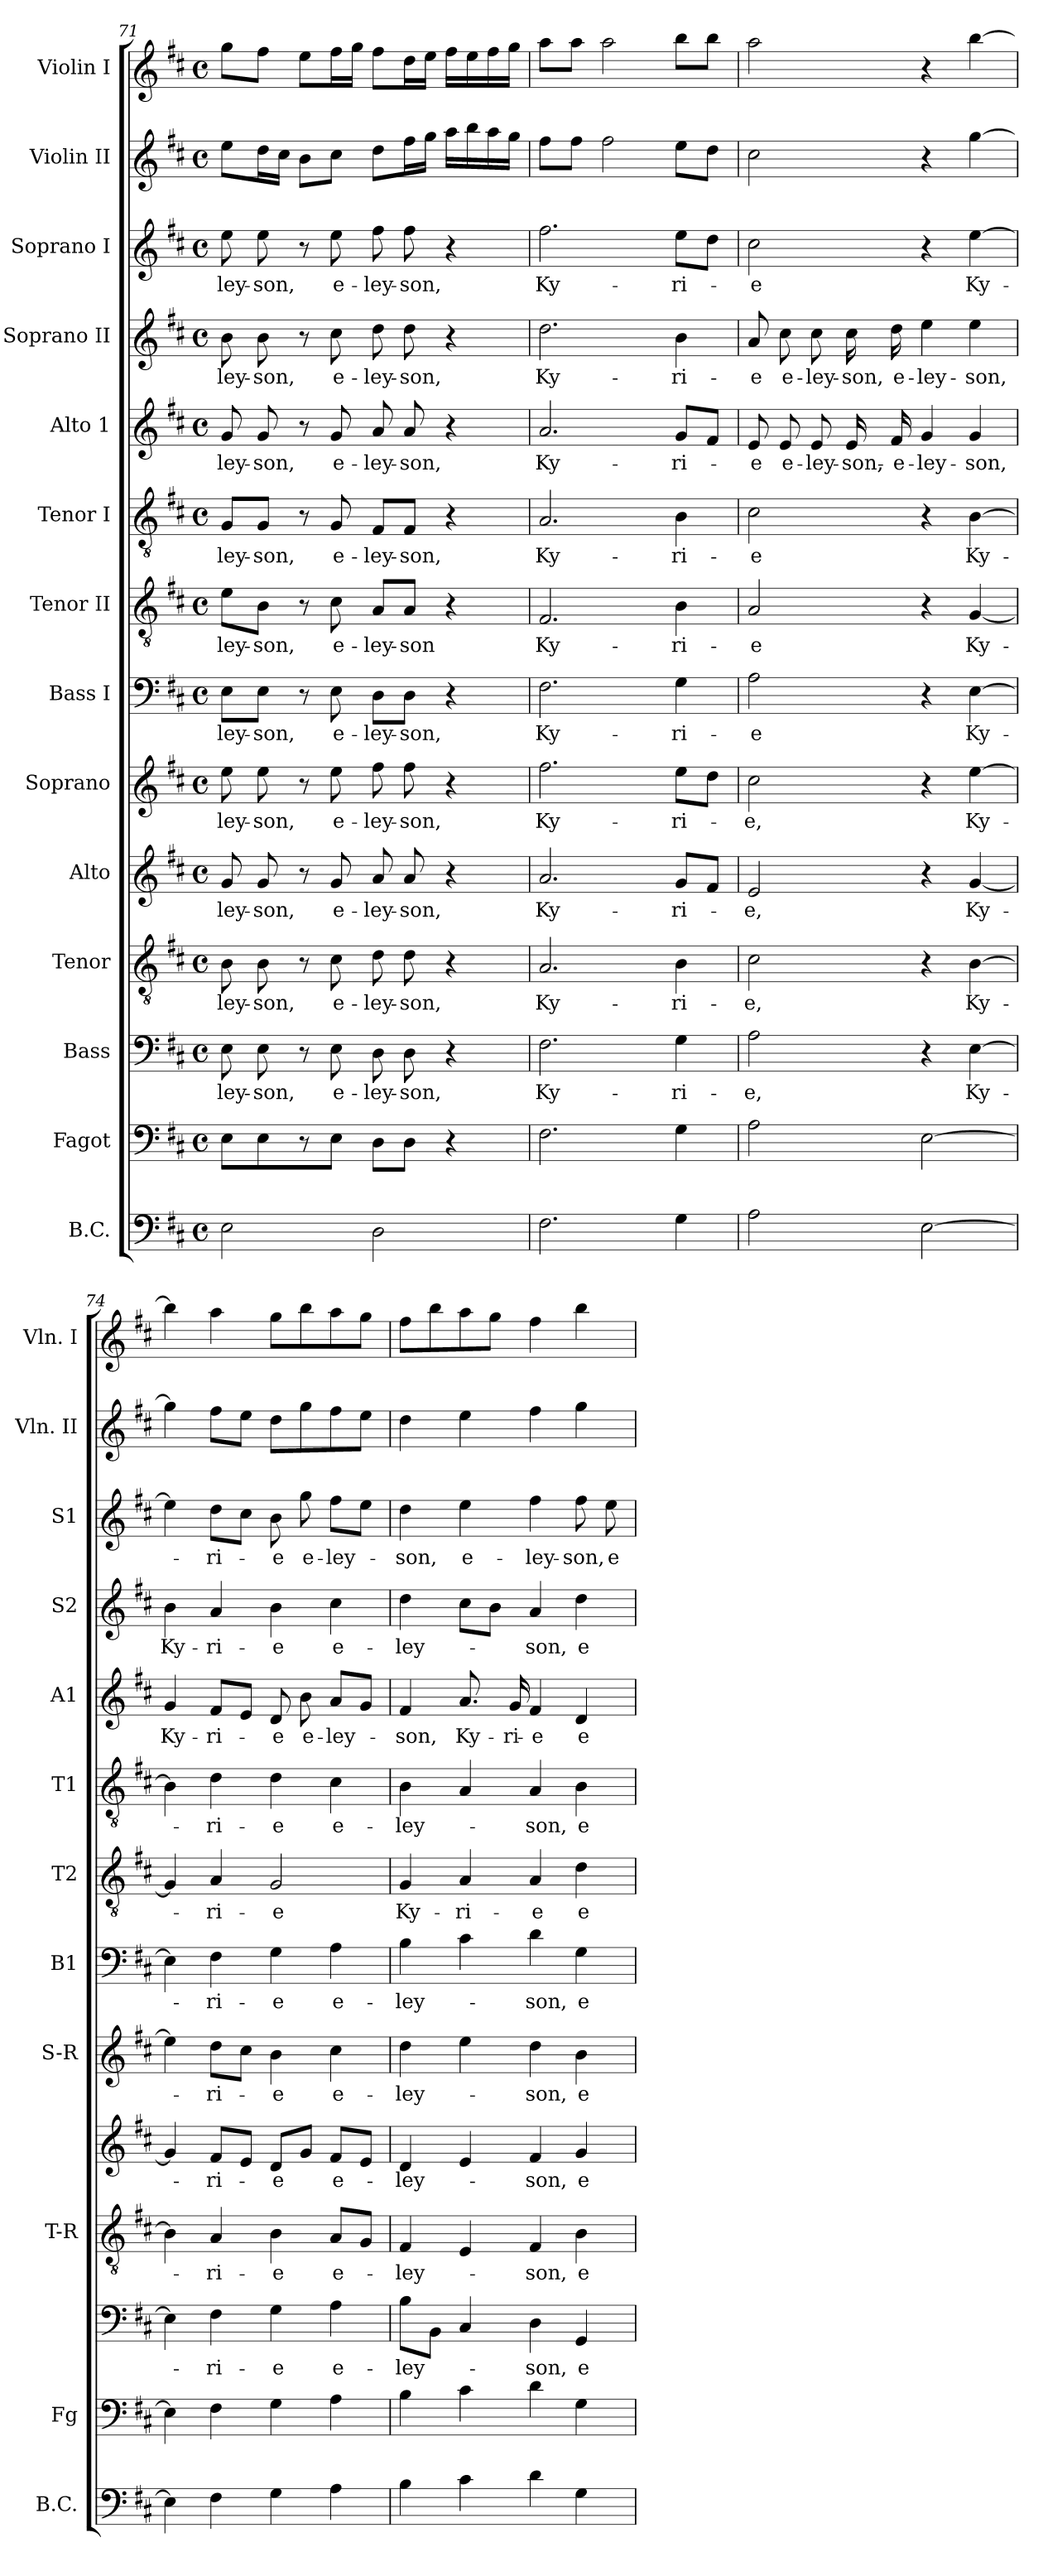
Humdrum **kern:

**kern	**kern	**kern	**text	**kern	**text	**kern	**text	**kern	**text	**kern	**text	**kern	**text	**kern	**text	**kern	**text	**kern	**text	**kern	**text	**kern	**kern
*part14	*part13	*part12	*part12	*part11	*part11	*part10	*part10	*part9	*part9	*part8	*part8	*part7	*part7	*part6	*part6	*part5	*part5	*part4	*part4	*part3	*part3	*part2	*part1
*staff14	*staff13	*staff12	*staff12	*staff11	*staff11	*staff10	*staff10	*staff9	*staff9	*staff8	*staff8	*staff7	*staff7	*staff6	*staff6	*staff5	*staff5	*staff4	*staff4	*staff3	*staff3	*staff2	*staff1
*I"B.C.	*I"Fagot	*I"Bass	*	*I"Tenor	*	*I"Alto	*	*I"Soprano	*	*I"Bass I	*	*I"Tenor II	*	*I"Tenor I	*	*I"Alto 1	*	*I"Soprano II	*	*I"Soprano I	*	*I"Violin II	*I"Violin I
*I'B.C.	*I'Fg	*	*	*I'T-R	*	*	*	*I'S-R	*	*I'B1	*	*I'T2	*	*I'T1	*	*I'A1	*	*I'S2	*	*I'S1	*	*I'Vln. II	*I'Vln. I
*clefF4	*clefF4	*clefF4	*	*clefGv2	*	*clefG2	*	*clefG2	*	*clefF4	*	*clefGv2	*	*clefGv2	*	*clefG2	*	*clefG2	*	*clefG2	*	*clefG2	*clefG2
*k[f#c#]	*k[f#c#]	*k[f#c#]	*	*k[f#c#]	*	*k[f#c#]	*	*k[f#c#]	*	*k[f#c#]	*	*k[f#c#]	*	*k[f#c#]	*	*k[f#c#]	*	*k[f#c#]	*	*k[f#c#]	*	*k[f#c#]	*k[f#c#]
*D:	*D:	*D:	*	*D:	*	*D:	*	*D:	*	*D:	*	*D:	*	*D:	*	*D:	*	*D:	*	*D:	*	*D:	*D:
*M4/4	*M4/4	*M4/4	*	*M4/4	*	*M4/4	*	*M4/4	*	*M4/4	*	*M4/4	*	*M4/4	*	*M4/4	*	*M4/4	*	*M4/4	*	*M4/4	*M4/4
*met(c)	*met(c)	*met(c)	*	*met(c)	*	*met(c)	*	*met(c)	*	*met(c)	*	*met(c)	*	*met(c)	*	*met(c)	*	*met(c)	*	*met(c)	*	*met(c)	*met(c)
=71	=71	=71	=71	=71	=71	=71	=71	=71	=71	=71	=71	=71	=71	=71	=71	=71	=71	=71	=71	=71	=71	=71	=71
!	!	!	!LO:LY:b	!	!LO:LY:b	!	!LO:LY:b	!	!LO:LY:b	!	!LO:LY:b	!	!LO:LY:b	!	!LO:LY:b	!	!LO:LY:b	!	!LO:LY:b	!	!LO:LY:b	!	!
2E\	8E\L	8E\	-ley-	8B\	-ley-	8g/	-ley-	8ee\	-ley-	8E\L	-ley-	8e\L	-ley-	8G/L	-ley-	8g/	-ley-	8b\	-ley-	8ee\	-ley-	8ee\L	8gg\L
!	!	!	!LO:LY:b	!	!LO:LY:b	!	!LO:LY:b	!	!LO:LY:b	!	!LO:LY:b	!	!LO:LY:b	!	!LO:LY:b	!	!LO:LY:b	!	!LO:LY:b	!	!LO:LY:b	!	!
.	8E\	8E\	-son,	8B\	-son,	8g/	-son,	8ee\	-son,	8E\J	-son,	8B\J	-son,	8G/J	-son,	8g/	-son,	8b\	-son,	8ee\	-son,	16dd\L	8ff#\J
.	.	.	.	.	.	.	.	.	.	.	.	.	.	.	.	.	.	.	.	.	.	16cc#\JJ	.
.	8r	8r	.	8r	.	8r	.	8r	.	8r	.	8r	.	8r	.	8r	.	8r	.	8r	.	8b\L	8ee\L
!	!	!	!LO:LY:b	!	!LO:LY:b	!	!LO:LY:b	!	!LO:LY:b	!	!LO:LY:b	!	!LO:LY:b	!	!LO:LY:b	!	!LO:LY:b	!	!LO:LY:b	!	!LO:LY:b	!	!
.	8E\J	8E\	e-	8c#\	e-	8g/	e-	8ee\	e-	8E\	e-	8c#\	e-	8G/	e-	8g/	e-	8cc#\	e-	8ee\	e-	8cc#\J	16ff#\L
.	.	.	.	.	.	.	.	.	.	.	.	.	.	.	.	.	.	.	.	.	.	.	16gg\JJ
!	!	!	!LO:LY:b	!	!LO:LY:b	!	!LO:LY:b	!	!LO:LY:b	!	!LO:LY:b	!	!LO:LY:b	!	!LO:LY:b	!	!LO:LY:b	!	!LO:LY:b	!	!LO:LY:b	!	!
2D\	8D\L	8D\	-ley-	8d\	-ley-	8a/	-ley-	8ff#\	-ley-	8D\L	-ley-	8A/L	-ley-	8F#/L	-ley-	8a/	-ley-	8dd\	-ley-	8ff#\	-ley-	8dd\L	8ff#\L
!	!	!	!LO:LY:b	!	!LO:LY:b	!	!LO:LY:b	!	!LO:LY:b	!	!LO:LY:b	!	!LO:LY:b	!	!LO:LY:b	!	!LO:LY:b	!	!LO:LY:b	!	!LO:LY:b	!	!
.	8D\J	8D\	-son,	8d\	-son,	8a/	-son,	8ff#\	-son,	8D\J	-son,	8A/J	-son	8F#/J	-son,	8a/	-son,	8dd\	-son,	8ff#\	-son,	16ff#\L	16dd\L
.	.	.	.	.	.	.	.	.	.	.	.	.	.	.	.	.	.	.	.	.	.	16gg\JJ	16ee\JJ
.	4r	4r	.	4r	.	4r	.	4r	.	4r	.	4r	.	4r	.	4r	.	4r	.	4r	.	16aa\LL	16ff#\LL
.	.	.	.	.	.	.	.	.	.	.	.	.	.	.	.	.	.	.	.	.	.	16bb\	16ee\
.	.	.	.	.	.	.	.	.	.	.	.	.	.	.	.	.	.	.	.	.	.	16aa\	16ff#\
.	.	.	.	.	.	.	.	.	.	.	.	.	.	.	.	.	.	.	.	.	.	16gg\JJ	16gg\JJ
!!LO:PB:g=z
=72	=72	=72	=72	=72	=72	=72	=72	=72	=72	=72	=72	=72	=72	=72	=72	=72	=72	=72	=72	=72	=72	=72	=72
!	!	!	!LO:LY:b	!	!LO:LY:b	!	!LO:LY:b	!	!LO:LY:b	!	!LO:LY:b	!	!LO:LY:b	!	!LO:LY:b	!	!LO:LY:b	!	!LO:LY:b	!	!LO:LY:b	!	!
2.F#\	2.F#\	2.F#\	Ky-	2.A/	Ky-	2.a/	Ky-	2.ff#\	Ky-	2.F#\	Ky-	2.F#/	Ky-	2.A/	Ky-	2.a/	Ky-	2.dd\	Ky-	2.ff#\	Ky-	8ff#\L	8aa\L
.	.	.	.	.	.	.	.	.	.	.	.	.	.	.	.	.	.	.	.	.	.	8ff#\J	8aa\J
.	.	.	.	.	.	.	.	.	.	.	.	.	.	.	.	.	.	.	.	.	.	2ff#\	2aa\
!	!	!	!LO:LY:b	!	!LO:LY:b	!	!LO:LY:b	!	!LO:LY:b	!	!LO:LY:b	!	!LO:LY:b	!	!LO:LY:b	!	!LO:LY:b	!	!LO:LY:b	!	!LO:LY:b	!	!
4G\	4G\	4G\	-ri-	4B\	-ri-	8g/L	-ri-	8ee\L	-ri-	4G\	-ri-	4B\	-ri-	4B\	-ri-	8g/L	-ri-	4b\	-ri-	8ee\L	-ri-	8ee\L	8bb\L
.	.	.	.	.	.	8f#/J	.	8dd\J	.	.	.	.	.	.	.	8f#/J	.	.	.	8dd\J	.	8dd\J	8bb\J
=73	=73	=73	=73	=73	=73	=73	=73	=73	=73	=73	=73	=73	=73	=73	=73	=73	=73	=73	=73	=73	=73	=73	=73
!	!	!	!LO:LY:b	!	!LO:LY:b	!	!LO:LY:b	!	!LO:LY:b	!	!LO:LY:b	!	!LO:LY:b	!	!LO:LY:b	!	!LO:LY:b	!	!LO:LY:b	!	!LO:LY:b	!	!
2A\	2A\	2A\	-e,	2c#\	-e,	2e/	-e,	2cc#\	-e,	2A\	-e	2A/	-e	2c#\	-e	8e/	-e	8a/	-e	2cc#\	-e	2cc#\	2aa\
!	!	!	!	!	!	!	!	!	!	!	!	!	!	!	!	!	!LO:LY:b	!	!LO:LY:b	!	!	!	!
.	.	.	.	.	.	.	.	.	.	.	.	.	.	.	.	8e/	e-	8cc#\	e-	.	.	.	.
!	!	!	!	!	!	!	!	!	!	!	!	!	!	!	!	!	!LO:LY:b	!	!LO:LY:b	!	!	!	!
.	.	.	.	.	.	.	.	.	.	.	.	.	.	.	.	8e/	-ley-	8cc#\	-ley-	.	.	.	.
!	!	!	!	!	!	!	!	!	!	!	!	!	!	!	!	!	!LO:LY:b	!	!LO:LY:b	!	!	!	!
.	.	.	.	.	.	.	.	.	.	.	.	.	.	.	.	16e/	-son,-	16cc#\	-son,	.	.	.	.
!	!	!	!	!	!	!	!	!	!	!	!	!	!	!	!	!	!LO:LY:b	!	!LO:LY:b	!	!	!	!
.	.	.	.	.	.	.	.	.	.	.	.	.	.	.	.	16f#/	-e-	16dd\	e-	.	.	.	.
!	!	!	!	!	!	!	!	!	!	!	!	!	!	!	!	!	!LO:LY:b	!	!LO:LY:b	!	!	!	!
[2E\	[2E\	4r	.	4r	.	4r	.	4r	.	4r	.	4r	.	4r	.	4g/	-ley-	4ee\	-ley-	4r	.	4r	4r
!	!	!	!LO:LY:b	!	!LO:LY:b	!	!LO:LY:b	!	!LO:LY:b	!	!LO:LY:b	!	!LO:LY:b	!	!LO:LY:b	!	!LO:LY:b	!	!LO:LY:b	!	!LO:LY:b	!	!
.	.	[4E\	Ky-	[4B\	Ky-	[4g/	Ky-	[4ee\	Ky-	[4E\	Ky-	[4G/	Ky-	[4B\	Ky-	4g/	-son,	4ee\	-son,	[4ee\	Ky-	[4gg\	[4bb\
=74	=74	=74	=74	=74	=74	=74	=74	=74	=74	=74	=74	=74	=74	=74	=74	=74	=74	=74	=74	=74	=74	=74	=74
!	!	!	!	!	!	!	!	!	!	!	!	!	!	!	!	!	!LO:LY:b	!	!LO:LY:b	!	!	!	!
4E\]	4E\]	4E\]	.	4B\]	.	4g/]	.	4ee\]	.	4E\]	.	4G/]	.	4B\]	.	4g/	Ky-	4b\	Ky-	4ee\]	.	4gg\]	4bb\]
!	!	!	!LO:LY:b	!	!LO:LY:b	!	!LO:LY:b	!	!LO:LY:b	!	!LO:LY:b	!	!LO:LY:b	!	!LO:LY:b	!	!LO:LY:b	!	!LO:LY:b	!	!LO:LY:b	!	!
4F#\	4F#\	4F#\	-ri-	4A/	-ri-	8f#/L	-ri-	8dd\L	-ri-	4F#\	-ri-	4A/	-ri-	4d\	-ri-	8f#/L	-ri-	4a/	-ri-	8dd\L	-ri-	8ff#\L	4aa\
.	.	.	.	.	.	8e/J	.	8cc#\J	.	.	.	.	.	.	.	8e/J	.	.	.	8cc#\J	.	8ee\J	.
!	!	!	!LO:LY:b	!	!LO:LY:b	!	!LO:LY:b	!	!LO:LY:b	!	!LO:LY:b	!	!LO:LY:b	!	!LO:LY:b	!	!LO:LY:b	!	!LO:LY:b	!	!LO:LY:b	!	!
4G\	4G\	4G\	-e	4B\	-e	8d/L	-e	4b\	-e	4G\	-e	2G/	-e	4d\	-e	8d/	-e	4b\	-e	8b\	-e	8dd\L	8gg\L
!	!	!	!	!	!	!	!	!	!	!	!	!	!	!	!	!	!LO:LY:b	!	!	!	!LO:LY:b	!	!
.	.	.	.	.	.	8g/J	.	.	.	.	.	.	.	.	.	8b\	e-	.	.	8gg\	e-	8gg\	8bb\
!	!	!	!LO:LY:b	!	!LO:LY:b	!	!LO:LY:b	!	!LO:LY:b	!	!LO:LY:b	!	!	!	!LO:LY:b	!	!LO:LY:b	!	!LO:LY:b	!	!LO:LY:b	!	!
4A\	4A\	4A\	e-	8A/L	e-	8f#/L	e-	4cc#\	e-	4A\	e-	.	.	4c#\	e-	8a/L	-ley-	4cc#\	e-	8ff#\L	-ley-	8ff#\	8aa\
.	.	.	.	8G/J	.	8e/J	.	.	.	.	.	.	.	.	.	8g/J	.	.	.	8ee\J	.	8ee\J	8gg\J
=75	=75	=75	=75	=75	=75	=75	=75	=75	=75	=75	=75	=75	=75	=75	=75	=75	=75	=75	=75	=75	=75	=75	=75
!	!	!	!LO:LY:b	!	!LO:LY:b	!	!LO:LY:b	!	!LO:LY:b	!	!LO:LY:b	!	!LO:LY:b	!	!LO:LY:b	!	!LO:LY:b	!	!LO:LY:b	!	!LO:LY:b	!	!
4B\	4B\	8B\L	-ley-	4F#/	-ley-	4d/	-ley-	4dd\	-ley-	4B\	-ley-	4G/	Ky-	4B\	-ley-	4f#/	-son,	4dd\	-ley-	4dd\	-son,	4dd\	8ff#\L
.	.	8BB\J	.	.	.	.	.	.	.	.	.	.	.	.	.	.	.	.	.	.	.	.	8bb\
!	!	!	!	!	!	!	!	!	!	!	!	!	!LO:LY:b	!	!	!	!LO:LY:b	!	!	!	!LO:LY:b	!	!
4c#\	4c#\	4C#/	.	4E/	.	4e/	.	4ee\	.	4c#\	.	4A/	-ri-	4A/	.	8.a/	Ky-	8cc#\L	.	4ee\	e-	4ee\	8aa\
.	.	.	.	.	.	.	.	.	.	.	.	.	.	.	.	.	.	8b\J	.	.	.	.	8gg\J
!	!	!	!	!	!	!	!	!	!	!	!	!	!	!	!	!	!LO:LY:b	!	!	!	!	!	!
.	.	.	.	.	.	.	.	.	.	.	.	.	.	.	.	16g/	-ri-	.	.	.	.	.	.
!	!	!	!LO:LY:b	!	!LO:LY:b	!	!LO:LY:b	!	!LO:LY:b	!	!LO:LY:b	!	!LO:LY:b	!	!LO:LY:b	!	!LO:LY:b	!	!LO:LY:b	!	!LO:LY:b	!	!
4d\	4d\	4D\	-son,	4F#/	-son,	4f#/	-son,	4dd\	-son,	4d\	-son,	4A/	-e	4A/	-son,	4f#/	-e	4a/	-son,	4ff#\	-ley-	4ff#\	4ff#\
!	!	!	!LO:LY:b	!	!LO:LY:b	!	!LO:LY:b	!	!LO:LY:b	!	!LO:LY:b	!	!LO:LY:b	!	!LO:LY:b	!	!LO:LY:b	!	!LO:LY:b	!	!LO:LY:b	!	!
4G\	4G\	4GG/	e-	4B\	e-	4g/	e-	4b\	e-	4G\	e-	4d\	e-	4B\	e-	4d/	e-	4dd\	e-	8ff#\	-son,	4gg\	4bb\
!	!	!	!	!	!	!	!	!	!	!	!	!	!	!	!	!	!	!	!	!	!LO:LY:b	!	!
.	.	.	.	.	.	.	.	.	.	.	.	.	.	.	.	.	.	.	.	8ee\	e-	.	.
=	=	=	=	=	=	=	=	=	=	=	=	=	=	=	=	=	=	=	=	=	=	=	=
*-	*-	*-	*-	*-	*-	*-	*-	*-	*-	*-	*-	*-	*-	*-	*-	*-	*-	*-	*-	*-	*-	*-	*-
